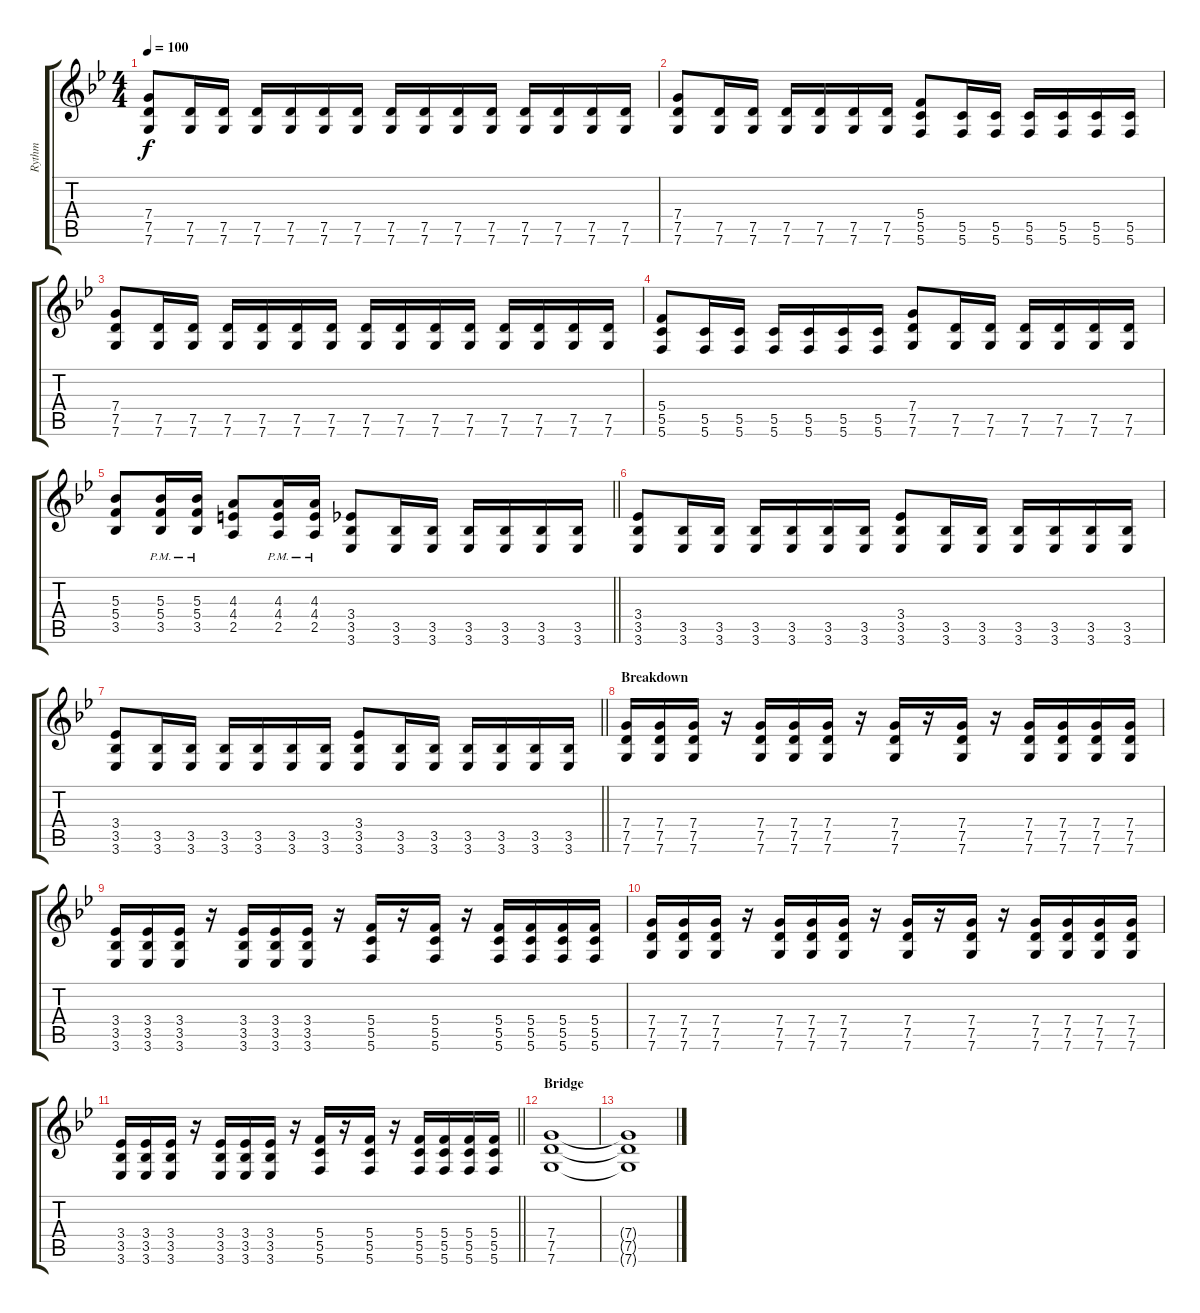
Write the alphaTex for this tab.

\track ("Rythm" "Rythm") {instrument overdrivenguitar}
\staff {score tabs}
\tuning (D4 A3 F3 C3 G2 C2) {hide}
\ts (4 4)
\tempo 100
\clef g2
\ks bb
(7.4 7.5 7.6).8{dy f} (7.5 7.6).16 (7.5 7.6).16 (7.5 7.6).16 (7.5 7.6).16 (7.5 7.6).16 (7.5 7.6).16 (7.5 7.6).16 (7.5 7.6).16 (7.5 7.6).16 (7.5 7.6).16 (7.5 7.6).16 (7.5 7.6).16 (7.5 7.6).16 (7.5 7.6).16 |
(7.4 7.5 7.6).8 (7.5 7.6).16 (7.5 7.6).16 (7.5 7.6).16 (7.5 7.6).16 (7.5 7.6).16 (7.5 7.6).16 (5.4 5.5 5.6).8 (5.5 5.6).16 (5.5 5.6).16 (5.5 5.6).16 (5.5 5.6).16 (5.5 5.6).16 (5.5 5.6).16 |
(7.4 7.5 7.6).8 (7.5 7.6).16 (7.5 7.6).16 (7.5 7.6).16 (7.5 7.6).16 (7.5 7.6).16 (7.5 7.6).16 (7.5 7.6).16 (7.5 7.6).16 (7.5 7.6).16 (7.5 7.6).16 (7.5 7.6).16 (7.5 7.6).16 (7.5 7.6).16 (7.5 7.6).16 |
(5.4 5.5 5.6).8 (5.5 5.6).16 (5.5 5.6).16 (5.5 5.6).16 (5.5 5.6).16 (5.5 5.6).16 (5.5 5.6).16 (7.4 7.5 7.6).8 (7.5 7.6).16 (7.5 7.6).16 (7.5 7.6).16 (7.5 7.6).16 (7.5 7.6).16 (7.5 7.6).16 |
\barLineRight lightlight
(5.3 5.4 3.5).8 (5.3{pm} 5.4{pm} 3.5{pm}).16 (5.3{pm} 5.4{pm} 3.5{pm}).16 (4.3 4.4 2.5).8 (4.3{pm} 4.4{pm} 2.5{pm}).16 (4.3{pm} 4.4{pm} 2.5{pm}).16 (3.4 3.5 3.6).8 (3.5 3.6).16 (3.5 3.6).16 (3.5 3.6).16 (3.5 3.6).16 (3.5 3.6).16 (3.5 3.6).16 |
\section ("" "")
(3.4 3.5 3.6).8 (3.5 3.6).16 (3.5 3.6).16 (3.5 3.6).16 (3.5 3.6).16 (3.5 3.6).16 (3.5 3.6).16 (3.4 3.5 3.6).8 (3.5 3.6).16 (3.5 3.6).16 (3.5 3.6).16 (3.5 3.6).16 (3.5 3.6).16 (3.5 3.6).16 |
\barLineRight lightlight
(3.4 3.5 3.6).8 (3.5 3.6).16 (3.5 3.6).16 (3.5 3.6).16 (3.5 3.6).16 (3.5 3.6).16 (3.5 3.6).16 (3.4 3.5 3.6).8 (3.5 3.6).16 (3.5 3.6).16 (3.5 3.6).16 (3.5 3.6).16 (3.5 3.6).16 (3.5 3.6).16 |
\section ("" "Breakdown")
(7.4 7.5 7.6).16 (7.4 7.5 7.6).16 (7.4 7.5 7.6).16 r.16 (7.4 7.5 7.6).16 (7.4 7.5 7.6).16 (7.4 7.5 7.6).16 r.16 (7.4 7.5 7.6).16 r.16 (7.4 7.5 7.6).16 r.16 (7.4 7.5 7.6).16 (7.4 7.5 7.6).16 (7.4 7.5 7.6).16 (7.4 7.5 7.6).16 |
(3.4 3.5 3.6).16 (3.4 3.5 3.6).16 (3.4 3.5 3.6).16 r.16 (3.4 3.5 3.6).16 (3.4 3.5 3.6).16 (3.4 3.5 3.6).16 r.16 (5.4 5.5 5.6).16 r.16 (5.4 5.5 5.6).16 r.16 (5.4 5.5 5.6).16 (5.4 5.5 5.6).16 (5.4 5.5 5.6).16 (5.4 5.5 5.6).16 |
(7.4 7.5 7.6).16 (7.4 7.5 7.6).16 (7.4 7.5 7.6).16 r.16 (7.4 7.5 7.6).16 (7.4 7.5 7.6).16 (7.4 7.5 7.6).16 r.16 (7.4 7.5 7.6).16 r.16 (7.4 7.5 7.6).16 r.16 (7.4 7.5 7.6).16 (7.4 7.5 7.6).16 (7.4 7.5 7.6).16 (7.4 7.5 7.6).16 |
\barLineRight lightlight
(3.4 3.5 3.6).16 (3.4 3.5 3.6).16 (3.4 3.5 3.6).16 r.16 (3.4 3.5 3.6).16 (3.4 3.5 3.6).16 (3.4 3.5 3.6).16 r.16 (5.4 5.5 5.6).16 r.16 (5.4 5.5 5.6).16 r.16 (5.4 5.5 5.6).16 (5.4 5.5 5.6).16 (5.4 5.5 5.6).16 (5.4 5.5 5.6).16 |
\section ("" "Bridge")
(7.4 7.5 7.6).1 |
(7.4{t} 7.5{t} 7.6{t}).1
